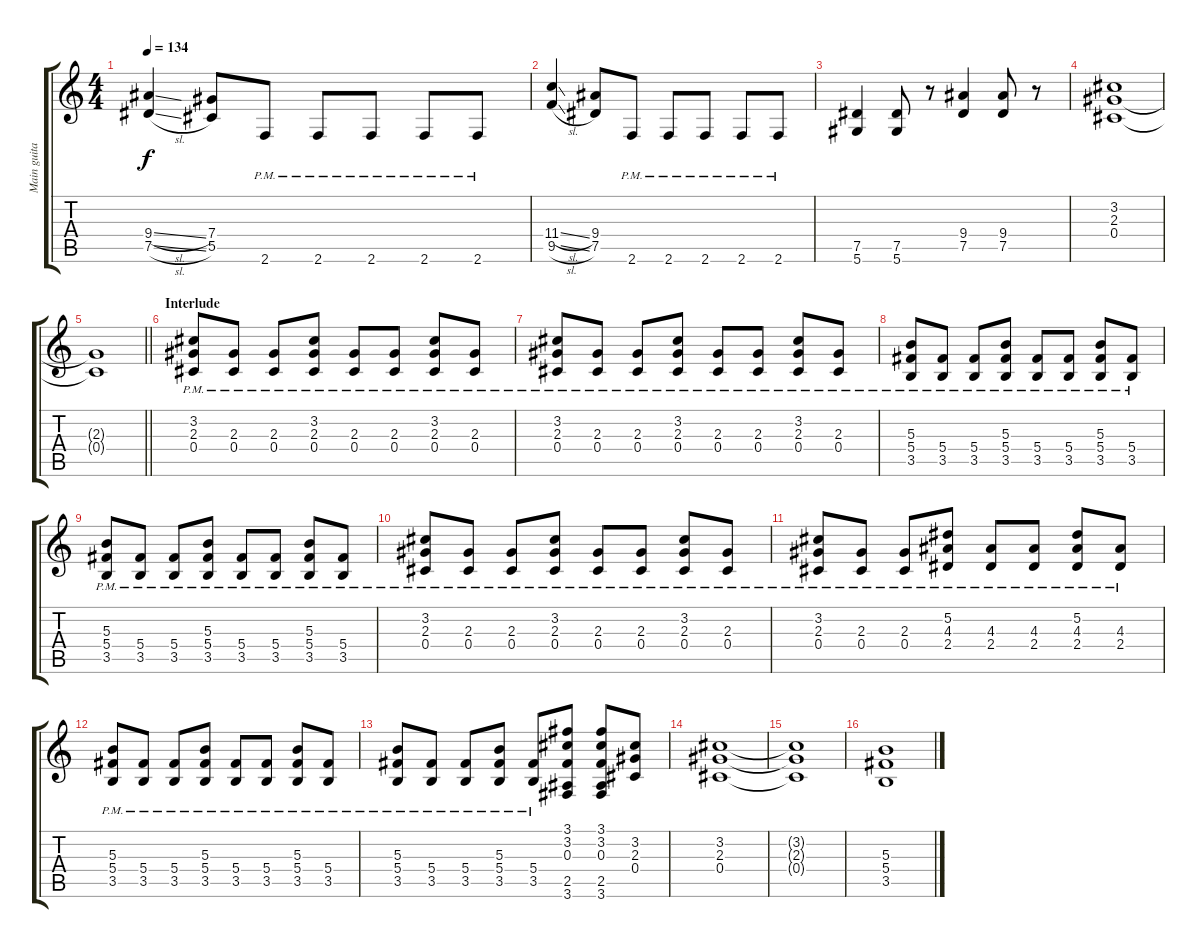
\track ("Main guitar - Martin Sweet" "Main guita") {instrument overdrivenguitar}
\staff {score tabs}
\tuning (Eb4 Bb3 Gb3 Db3 Ab2 Eb2) {hide}
\ts (4 4)
\tempo 134
\clef g2
\ks c
(9.4{sl} 7.5{sl}).4{dy f} (7.4 5.5).8 2.6{pm}.8 2.6{pm}.8 2.6{pm}.8 2.6{pm}.8 2.6{pm}.8 |
(11.4{sl} 9.5{sl}).4 (9.4 7.5).8 2.6{pm}.8 2.6{pm}.8 2.6{pm}.8 2.6{pm}.8 2.6{pm}.8 |
(7.5 5.6).4 (7.5 5.6).8 r.8 (9.4 7.5).4 (9.4 7.5).8 r.8 |
(3.2 2.3 0.4).1 |
\barLineRight lightlight
(2.3{t} 0.4{t}).1 |
\section ("" "Interlude")
(3.2 2.3{pm} 0.4{pm}).8 (2.3{pm} 0.4{pm}).8 (2.3{pm} 0.4{pm}).8 (3.2 2.3{pm} 0.4{pm}).8 (2.3{pm} 0.4{pm}).8 (2.3{pm} 0.4{pm}).8 (3.2 2.3{pm} 0.4{pm}).8 (2.3{pm} 0.4{pm}).8 |
(3.2 2.3{pm} 0.4{pm}).8 (2.3{pm} 0.4{pm}).8 (2.3{pm} 0.4{pm}).8 (3.2 2.3{pm} 0.4{pm}).8 (2.3{pm} 0.4{pm}).8 (2.3{pm} 0.4{pm}).8 (3.2 2.3{pm} 0.4{pm}).8 (2.3{pm} 0.4{pm}).8 |
(5.3 5.4{pm} 3.5{pm}).8 (5.4{pm} 3.5{pm}).8 (5.4{pm} 3.5{pm}).8 (5.3 5.4{pm} 3.5{pm}).8 (5.4{pm} 3.5{pm}).8 (5.4{pm} 3.5{pm}).8 (5.3 5.4{pm} 3.5{pm}).8 (5.4{pm} 3.5{pm}).8 |
(5.3 5.4{pm} 3.5{pm}).8 (5.4{pm} 3.5{pm}).8 (5.4{pm} 3.5{pm}).8 (5.3 5.4{pm} 3.5{pm}).8 (5.4{pm} 3.5{pm}).8 (5.4{pm} 3.5{pm}).8 (5.3 5.4{pm} 3.5{pm}).8 (5.4{pm} 3.5{pm}).8 |
(3.2 2.3{pm} 0.4{pm}).8 (2.3{pm} 0.4{pm}).8 (2.3{pm} 0.4{pm}).8 (3.2 2.3{pm} 0.4{pm}).8 (2.3{pm} 0.4{pm}).8 (2.3{pm} 0.4{pm}).8 (3.2 2.3{pm} 0.4{pm}).8 (2.3{pm} 0.4{pm}).8 |
(3.2 2.3{pm} 0.4{pm}).8 (2.3{pm} 0.4{pm}).8 (2.3{pm} 0.4{pm}).8 (5.2 4.3{pm} 2.4{pm}).8 (4.3{pm} 2.4{pm}).8 (4.3{pm} 2.4{pm}).8 (5.2 4.3{pm} 2.4{pm}).8 (4.3{pm} 2.4{pm}).8 |
(5.3 5.4{pm} 3.5{pm}).8 (5.4{pm} 3.5{pm}).8 (5.4{pm} 3.5{pm}).8 (5.3 5.4{pm} 3.5{pm}).8 (5.4{pm} 3.5{pm}).8 (5.4{pm} 3.5{pm}).8 (5.3 5.4{pm} 3.5{pm}).8 (5.4{pm} 3.5{pm}).8 |
(5.3 5.4{pm} 3.5{pm}).8 (5.4{pm} 3.5{pm}).8 (5.4{pm} 3.5{pm}).8 (5.3 5.4{pm} 3.5{pm}).8 (5.4{pm} 3.5{pm}).8 (3.1 3.2 0.3 2.5 3.6).8 (3.1 3.2 0.3 2.5 3.6).8 (3.2 2.3 0.4).8 |
(3.2 2.3 0.4).1 |
(3.2{t} 2.3{t} 0.4{t}).1 |
(5.3 5.4 3.5).1
